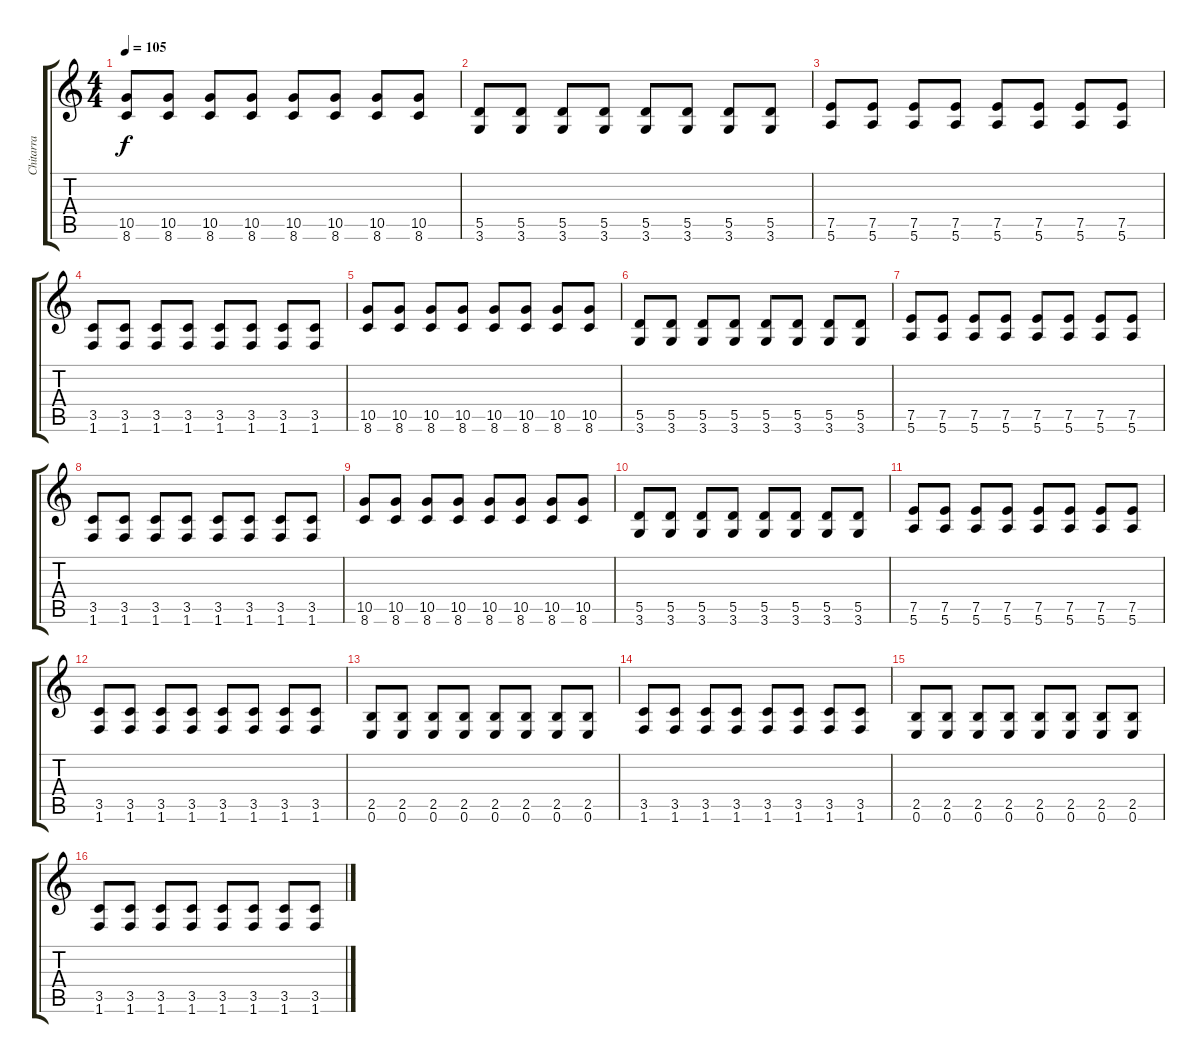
\track ("Chitarra" "Chitarra") {instrument electricguitarmuted}
\staff {score tabs}
\tuning (E4 B3 G3 D3 A2 E2) {hide}
\ts (4 4)
\tempo 105
\clef g2
\ks c
(10.5 8.6).8{dy f} (10.5 8.6).8 (10.5 8.6).8 (10.5 8.6).8 (10.5 8.6).8 (10.5 8.6).8 (10.5 8.6).8 (10.5 8.6).8 |
(5.5 3.6).8 (5.5 3.6).8 (5.5 3.6).8 (5.5 3.6).8 (5.5 3.6).8 (5.5 3.6).8 (5.5 3.6).8 (5.5 3.6).8 |
(7.5 5.6).8 (7.5 5.6).8 (7.5 5.6).8 (7.5 5.6).8 (7.5 5.6).8 (7.5 5.6).8 (7.5 5.6).8 (7.5 5.6).8 |
(3.5 1.6).8 (3.5 1.6).8 (3.5 1.6).8 (3.5 1.6).8 (3.5 1.6).8 (3.5 1.6).8 (3.5 1.6).8 (3.5 1.6).8 |
(10.5 8.6).8 (10.5 8.6).8 (10.5 8.6).8 (10.5 8.6).8 (10.5 8.6).8 (10.5 8.6).8 (10.5 8.6).8 (10.5 8.6).8 |
(5.5 3.6).8 (5.5 3.6).8 (5.5 3.6).8 (5.5 3.6).8 (5.5 3.6).8 (5.5 3.6).8 (5.5 3.6).8 (5.5 3.6).8 |
(7.5 5.6).8 (7.5 5.6).8 (7.5 5.6).8 (7.5 5.6).8 (7.5 5.6).8 (7.5 5.6).8 (7.5 5.6).8 (7.5 5.6).8 |
(3.5 1.6).8 (3.5 1.6).8 (3.5 1.6).8 (3.5 1.6).8 (3.5 1.6).8 (3.5 1.6).8 (3.5 1.6).8 (3.5 1.6).8 |
(10.5 8.6).8 (10.5 8.6).8 (10.5 8.6).8 (10.5 8.6).8 (10.5 8.6).8 (10.5 8.6).8 (10.5 8.6).8 (10.5 8.6).8 |
(5.5 3.6).8 (5.5 3.6).8 (5.5 3.6).8 (5.5 3.6).8 (5.5 3.6).8 (5.5 3.6).8 (5.5 3.6).8 (5.5 3.6).8 |
(7.5 5.6).8 (7.5 5.6).8 (7.5 5.6).8 (7.5 5.6).8 (7.5 5.6).8 (7.5 5.6).8 (7.5 5.6).8 (7.5 5.6).8 |
(3.5 1.6).8 (3.5 1.6).8 (3.5 1.6).8 (3.5 1.6).8 (3.5 1.6).8 (3.5 1.6).8 (3.5 1.6).8 (3.5 1.6).8 |
(2.5 0.6).8 (2.5 0.6).8 (2.5 0.6).8 (2.5 0.6).8 (2.5 0.6).8 (2.5 0.6).8 (2.5 0.6).8 (2.5 0.6).8 |
(3.5 1.6).8 (3.5 1.6).8 (3.5 1.6).8 (3.5 1.6).8 (3.5 1.6).8 (3.5 1.6).8 (3.5 1.6).8 (3.5 1.6).8 |
(2.5 0.6).8 (2.5 0.6).8 (2.5 0.6).8 (2.5 0.6).8 (2.5 0.6).8 (2.5 0.6).8 (2.5 0.6).8 (2.5 0.6).8 |
(3.5 1.6).8 (3.5 1.6).8 (3.5 1.6).8 (3.5 1.6).8 (3.5 1.6).8 (3.5 1.6).8 (3.5 1.6).8 (3.5 1.6).8
